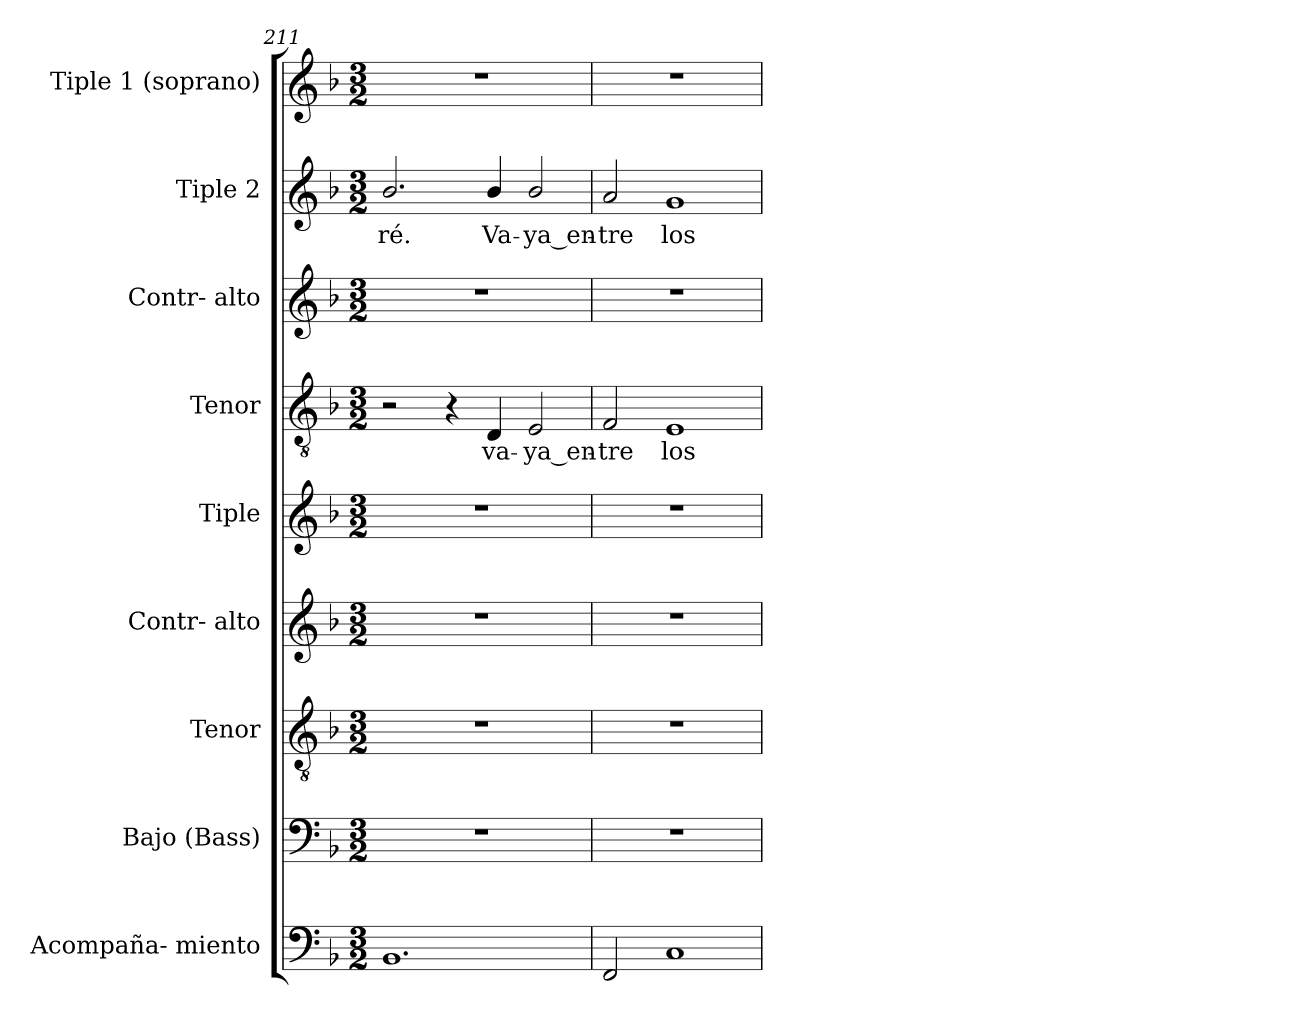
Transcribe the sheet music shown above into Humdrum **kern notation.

**kern	**kern	**kern	**kern	**kern	**kern	**text	**kern	**kern	**text	**kern
*part9	*part8	*part7	*part6	*part5	*part4	*part4	*part3	*part2	*part2	*part1
*staff9	*staff8	*staff7	*staff6	*staff5	*staff4	*staff4	*staff3	*staff2	*staff2	*staff1
*I"Acompaña- miento	*I"Bajo (Bass)	*I"Tenor	*I"Contr- alto	*I"Tiple	*I"Tenor	*	*I"Contr- alto	*I"Tiple 2	*	*I"Tiple 1 (soprano)
*	*I'B.	*I'T.	*I'A.	*	*I'T.	*	*I'A.	*	*	*I'S.
*clefF4	*clefF4	*clefGv2	*clefG2	*clefG2	*clefGv2	*	*clefG2	*clefG2	*	*clefG2
*	*	*ITrd7c12	*	*	*ITrd7c12	*	*	*	*	*
*k[b-]	*k[b-]	*k[b-]	*k[b-]	*k[b-]	*k[b-]	*	*k[b-]	*k[b-]	*	*k[b-]
*F:	*F:	*F:	*F:	*F:	*F:	*	*F:	*F:	*	*F:
*M3/2	*M3/2	*M3/2	*M3/2	*M3/2	*M3/2	*	*M3/2	*M3/2	*	*M3/2
=211	=211	=211	=211	=211	=211	=211	=211	=211	=211	=211
!	!LO:N:vis=1	!LO:N:vis=1	!LO:N:vis=1	!LO:N:vis=1	!	!	!LO:N:vis=1	!	!	!
!	!	!	!	!	!	!	!	!	!LO:LY:b:color=#000000	!LO:N:vis=1
1.BB-i	1.r	1.r	1.r	1.r	2r	.	1.r	2.b-i/	-ré.	1.r
.	.	.	.	.	4r	.	.	.	.	.
!	!	!	!	!	!	!LO:LY:b:color=#000000	!	!	!	!
!	!	!	!	!	!	!	!	!	!LO:LY:b:color=#000000	!
.	.	.	.	.	4DDi/	va-	.	4b-i/	Va-	.
!	!	!	!	!	!	!LO:LY:b:color=#000000	!	!	!	!
!	!	!	!	!	!	!	!	!	!LO:LY:b:color=#000000	!
.	.	.	.	.	2EEi/	-ya_en-	.	2b-i/	-ya_en-	.
=212	=212	=212	=212	=212	=212	=212	=212	=212	=212	=212
!	!LO:N:vis=1	!LO:N:vis=1	!LO:N:vis=1	!LO:N:vis=1	!	!	!	!	!	!
!	!	!	!	!	!	!LO:LY:b:color=#000000	!LO:N:vis=1	!	!	!
!	!	!	!	!	!	!	!	!	!LO:LY:b:color=#000000	!LO:N:vis=1
2FFi/	1.r	1.r	1.r	1.r	2FFi/	-tre	1.r	2ai/	-tre	1.r
!	!	!	!	!	!	!LO:LY:b:color=#000000	!	!	!	!
!	!	!	!	!	!	!	!	!	!LO:LY:b:color=#000000	!
1Ci	.	.	.	.	1EEi	los	.	1gi	los	.
=	=	=	=	=	=	=	=	=	=	=
*-	*-	*-	*-	*-	*-	*-	*-	*-	*-	*-
